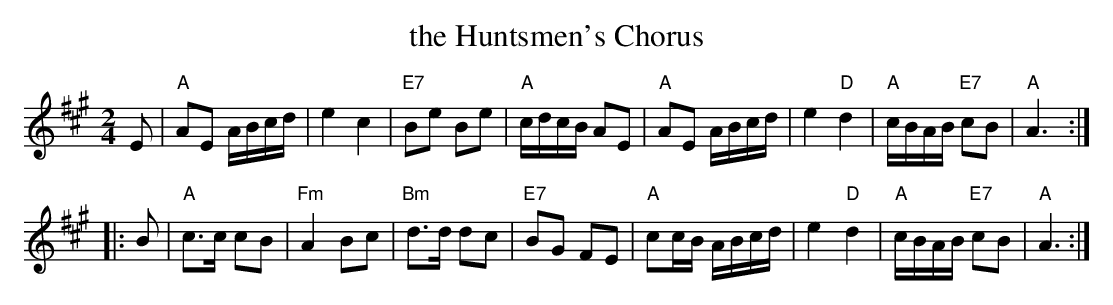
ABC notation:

X:1
T: the Huntsmen's Chorus
M: 2/4
L: 1/8
K: A
E |\
"A"AE A/B/c/d/ | e2 c2 |  "E7"Be Be | "A"c/d/c/B/ AE |\
"A"AE A/B/c/d/ | e2 "D"d2 | "A"c/B/A/B/ "E7"cB | "A"A3 :|
|: B |\
"A"c>c cB | "Fm"A2 Bc | "Bm"d>d dc | "E7"BG FE |\
"A"cc/B/ A/B/c/d/ | e2 "D"d2 | "A"c/B/A/B/ "E7"cB | "A"A3 :|
